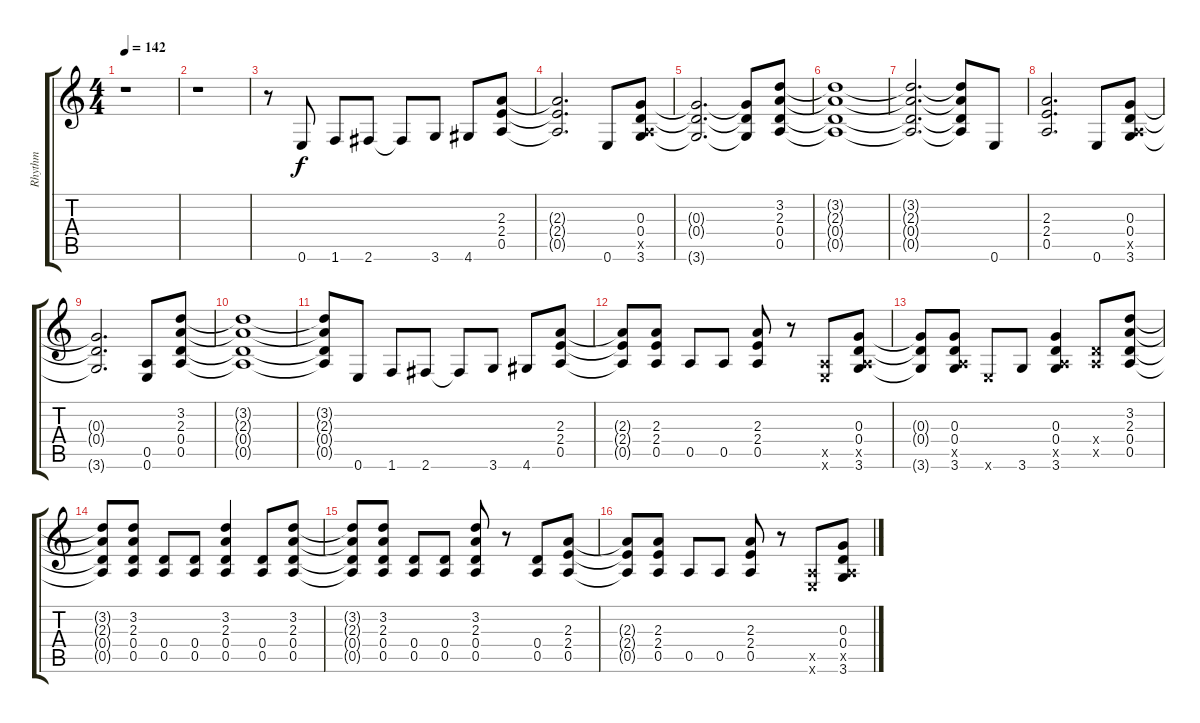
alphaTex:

\track ("Rhythm" "Rhythm") {instrument distortionguitar}
\staff {score tabs}
\tuning (E4 B3 G3 D3 A2 E2) {hide}
\ts (4 4)
\tempo 142
\clef g2
\ks c
r.1{dy f} |
r.1 |
r.8 0.6.8 1.6.8 2.6.8 2.6{t}.8 3.6.8 4.6.8 (2.3 2.4 0.5).8 |
(2.3{t} 2.4{t} 0.5{t}).2{d} 0.6.8 (0.3 0.4 0.5{x} 3.6).8 |
(0.3{t} 0.4{t} 3.6{t}).2{d} (0.3{t} 0.4{t} 3.6{t}).8 (3.2 2.3 0.4 0.5).8 |
(3.2{t} 2.3{t} 0.4{t} 0.5{t}).1 |
(3.2{t} 2.3{t} 0.4{t} 0.5{t}).2{d} (3.2{t} 2.3{t} 0.4{t} 0.5{t}).8 0.6.8 |
(2.3 2.4 0.5).2{d} 0.6.8 (0.3 0.4 0.5{x} 3.6).8 |
(0.3{t} 0.4{t} 3.6{t}).2{d} (0.5 0.6).8 (3.2 2.3 0.4 0.5).8 |
(3.2{t} 2.3{t} 0.4{t} 0.5{t}).1 |
(3.2{t} 2.3{t} 0.4{t} 0.5{t}).8 0.6.8 1.6.8 2.6.8 2.6{t}.8 3.6.8 4.6.8 (2.3 2.4 0.5).8 |
(2.3{t} 2.4{t} 0.5{t}).8 (2.3 2.4 0.5).8 0.5.8 0.5.8 (2.3 2.4 0.5).8 r.8 (0.5{x} 0.6{x}).8 (0.3 0.4 0.5{x} 3.6).8 |
(0.3{t} 0.4{t} 3.6{t}).8 (0.3 0.4 0.5{x} 3.6).8 0.6{x}.8 3.6.8 (0.3 0.4 0.5{x} 3.6).4 (0.4{x} 0.5{x}).8 (3.2 2.3 0.4 0.5).8 |
(3.2{t} 2.3{t} 0.4{t} 0.5{t}).8 (3.2 2.3 0.4 0.5).8 (0.4 0.5).8 (0.4 0.5).8 (3.2 2.3 0.4 0.5).4 (0.4 0.5).8 (3.2 2.3 0.4 0.5).8 |
(3.2{t} 2.3{t} 0.4{t} 0.5{t}).8 (3.2 2.3 0.4 0.5).8 (0.4 0.5).8 (0.4 0.5).8 (3.2 2.3 0.4 0.5).8 r.8 (0.4 0.5).8 (2.3 2.4 0.5).8 |
(2.3{t} 2.4{t} 0.5{t}).8 (2.3 2.4 0.5).8 0.5.8 0.5.8 (2.3 2.4 0.5).8 r.8 (0.5{x} 0.6{x}).8 (0.3 0.4 0.5{x} 3.6).8
